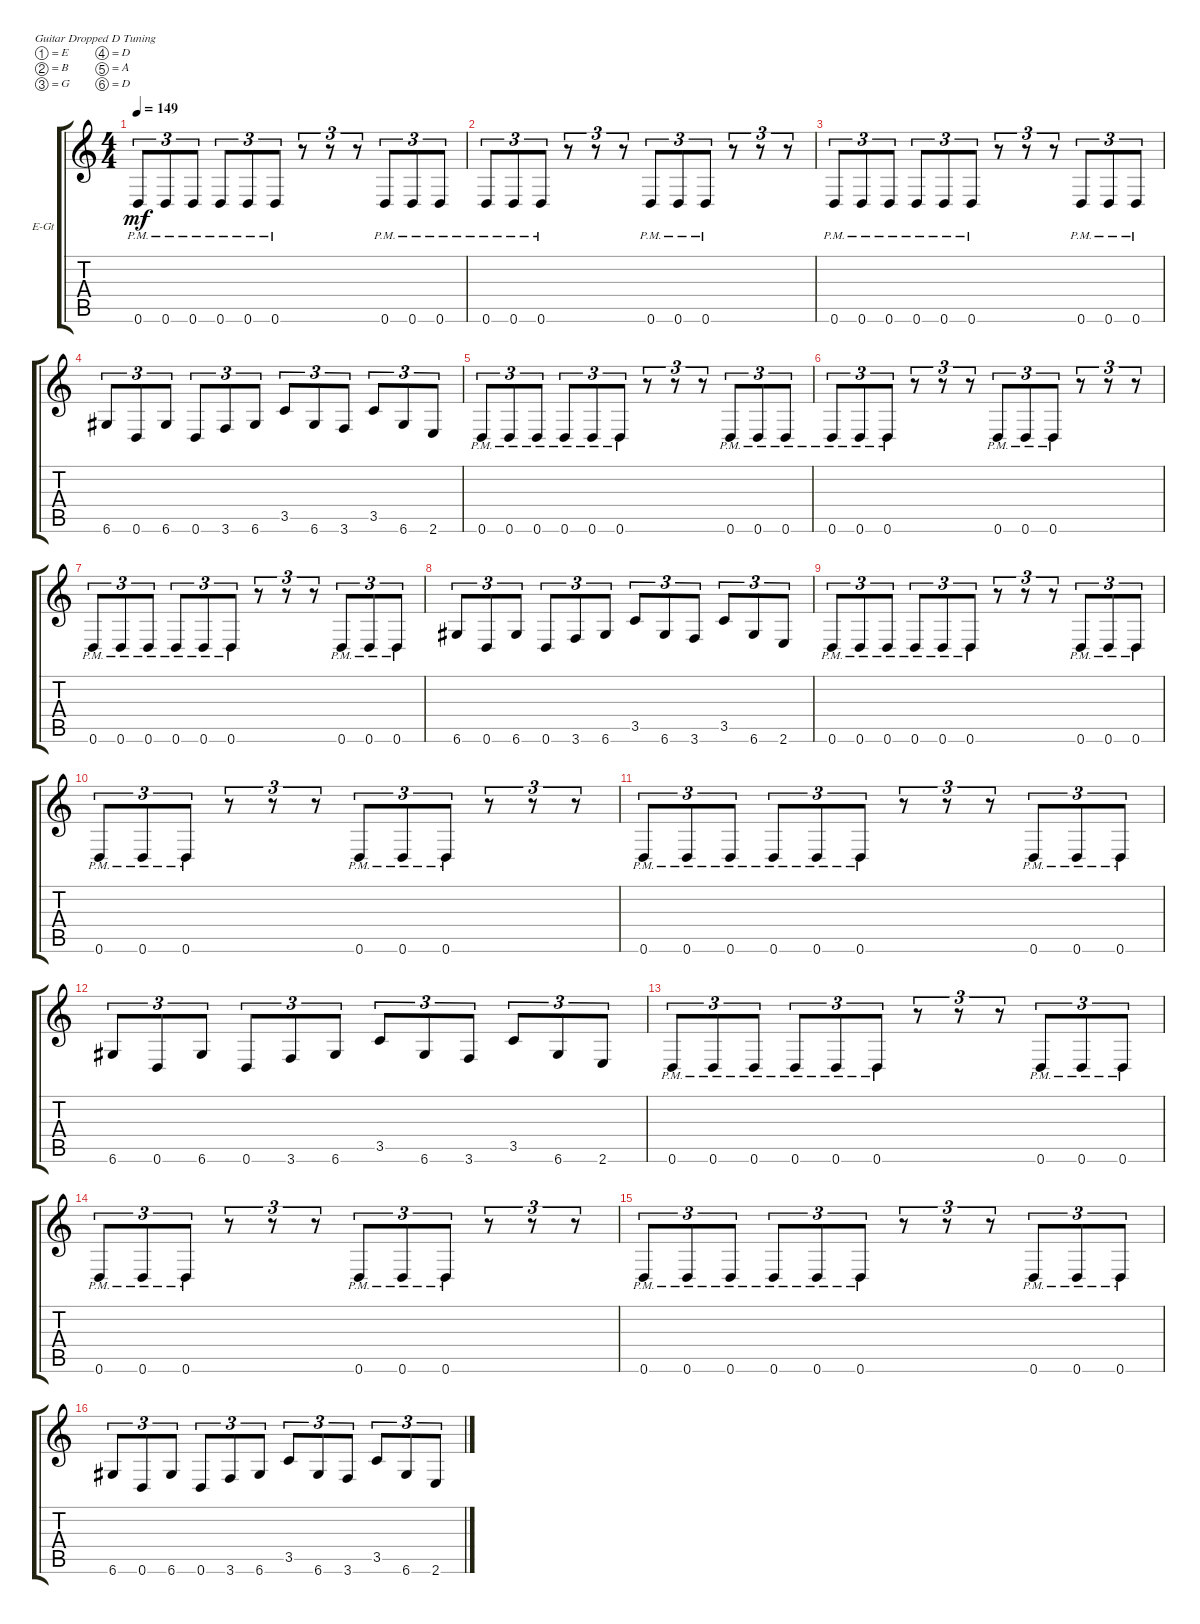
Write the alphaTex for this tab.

\defaultSystemsLayout 4
\bracketExtendMode groupsimilarinstruments
\firstSystemTrackNameOrientation horizontal
\otherSystemsTrackNameOrientation horizontal
\track ("Willie Adler I" "E-Gt") {instrument distortionguitar}
\staff {score tabs}
\tuning (E4 B3 G3 D3 A2 D2)
\ts (4 4)
\tempo 149
\clef g2
\ks c
0.6{pm}.8{tu (3 2) dy mf} 0.6{pm}.8{tu (3 2)} 0.6{pm}.8{tu (3 2)} 0.6{pm}.8{tu (3 2)} 0.6{pm}.8{tu (3 2)} 0.6{pm}.8{tu (3 2)} r.8{tu (3 2)} r.8{tu (3 2)} r.8{tu (3 2)} 0.6{pm}.8{tu (3 2)} 0.6{pm}.8{tu (3 2)} 0.6{pm}.8{tu (3 2)} |
0.6{pm}.8{tu (3 2)} 0.6{pm}.8{tu (3 2)} 0.6{pm}.8{tu (3 2)} r.8{tu (3 2)} r.8{tu (3 2)} r.8{tu (3 2)} 0.6{pm}.8{tu (3 2)} 0.6{pm}.8{tu (3 2)} 0.6{pm}.8{tu (3 2)} r.8{tu (3 2)} r.8{tu (3 2)} r.8{tu (3 2)} |
0.6{pm}.8{tu (3 2)} 0.6{pm}.8{tu (3 2)} 0.6{pm}.8{tu (3 2)} 0.6{pm}.8{tu (3 2)} 0.6{pm}.8{tu (3 2)} 0.6{pm}.8{tu (3 2)} r.8{tu (3 2)} r.8{tu (3 2)} r.8{tu (3 2)} 0.6{pm}.8{tu (3 2)} 0.6{pm}.8{tu (3 2)} 0.6{pm}.8{tu (3 2)} |
6.6.8{tu (3 2)} 0.6.8{tu (3 2)} 6.6.8{tu (3 2)} 0.6.8{tu (3 2)} 3.6.8{tu (3 2)} 6.6.8{tu (3 2)} 3.5.8{tu (3 2)} 6.6.8{tu (3 2)} 3.6.8{tu (3 2)} 3.5.8{tu (3 2)} 6.6.8{tu (3 2)} 2.6.8{tu (3 2)} |
0.6{pm}.8{tu (3 2)} 0.6{pm}.8{tu (3 2)} 0.6{pm}.8{tu (3 2)} 0.6{pm}.8{tu (3 2)} 0.6{pm}.8{tu (3 2)} 0.6{pm}.8{tu (3 2)} r.8{tu (3 2)} r.8{tu (3 2)} r.8{tu (3 2)} 0.6{pm}.8{tu (3 2)} 0.6{pm}.8{tu (3 2)} 0.6{pm}.8{tu (3 2)} |
0.6{pm}.8{tu (3 2)} 0.6{pm}.8{tu (3 2)} 0.6{pm}.8{tu (3 2)} r.8{tu (3 2)} r.8{tu (3 2)} r.8{tu (3 2)} 0.6{pm}.8{tu (3 2)} 0.6{pm}.8{tu (3 2)} 0.6{pm}.8{tu (3 2)} r.8{tu (3 2)} r.8{tu (3 2)} r.8{tu (3 2)} |
0.6{pm}.8{tu (3 2)} 0.6{pm}.8{tu (3 2)} 0.6{pm}.8{tu (3 2)} 0.6{pm}.8{tu (3 2)} 0.6{pm}.8{tu (3 2)} 0.6{pm}.8{tu (3 2)} r.8{tu (3 2)} r.8{tu (3 2)} r.8{tu (3 2)} 0.6{pm}.8{tu (3 2)} 0.6{pm}.8{tu (3 2)} 0.6{pm}.8{tu (3 2)} |
6.6.8{tu (3 2)} 0.6.8{tu (3 2)} 6.6.8{tu (3 2)} 0.6.8{tu (3 2)} 3.6.8{tu (3 2)} 6.6.8{tu (3 2)} 3.5.8{tu (3 2)} 6.6.8{tu (3 2)} 3.6.8{tu (3 2)} 3.5.8{tu (3 2)} 6.6.8{tu (3 2)} 2.6.8{tu (3 2)} |
0.6{pm}.8{tu (3 2)} 0.6{pm}.8{tu (3 2)} 0.6{pm}.8{tu (3 2)} 0.6{pm}.8{tu (3 2)} 0.6{pm}.8{tu (3 2)} 0.6{pm}.8{tu (3 2)} r.8{tu (3 2)} r.8{tu (3 2)} r.8{tu (3 2)} 0.6{pm}.8{tu (3 2)} 0.6{pm}.8{tu (3 2)} 0.6{pm}.8{tu (3 2)} |
0.6{pm}.8{tu (3 2)} 0.6{pm}.8{tu (3 2)} 0.6{pm}.8{tu (3 2)} r.8{tu (3 2)} r.8{tu (3 2)} r.8{tu (3 2)} 0.6{pm}.8{tu (3 2)} 0.6{pm}.8{tu (3 2)} 0.6{pm}.8{tu (3 2)} r.8{tu (3 2)} r.8{tu (3 2)} r.8{tu (3 2)} |
0.6{pm}.8{tu (3 2)} 0.6{pm}.8{tu (3 2)} 0.6{pm}.8{tu (3 2)} 0.6{pm}.8{tu (3 2)} 0.6{pm}.8{tu (3 2)} 0.6{pm}.8{tu (3 2)} r.8{tu (3 2)} r.8{tu (3 2)} r.8{tu (3 2)} 0.6{pm}.8{tu (3 2)} 0.6{pm}.8{tu (3 2)} 0.6{pm}.8{tu (3 2)} |
6.6.8{tu (3 2)} 0.6.8{tu (3 2)} 6.6.8{tu (3 2)} 0.6.8{tu (3 2)} 3.6.8{tu (3 2)} 6.6.8{tu (3 2)} 3.5.8{tu (3 2)} 6.6.8{tu (3 2)} 3.6.8{tu (3 2)} 3.5.8{tu (3 2)} 6.6.8{tu (3 2)} 2.6.8{tu (3 2)} |
0.6{pm}.8{tu (3 2)} 0.6{pm}.8{tu (3 2)} 0.6{pm}.8{tu (3 2)} 0.6{pm}.8{tu (3 2)} 0.6{pm}.8{tu (3 2)} 0.6{pm}.8{tu (3 2)} r.8{tu (3 2)} r.8{tu (3 2)} r.8{tu (3 2)} 0.6{pm}.8{tu (3 2)} 0.6{pm}.8{tu (3 2)} 0.6{pm}.8{tu (3 2)} |
0.6{pm}.8{tu (3 2)} 0.6{pm}.8{tu (3 2)} 0.6{pm}.8{tu (3 2)} r.8{tu (3 2)} r.8{tu (3 2)} r.8{tu (3 2)} 0.6{pm}.8{tu (3 2)} 0.6{pm}.8{tu (3 2)} 0.6{pm}.8{tu (3 2)} r.8{tu (3 2)} r.8{tu (3 2)} r.8{tu (3 2)} |
0.6{pm}.8{tu (3 2)} 0.6{pm}.8{tu (3 2)} 0.6{pm}.8{tu (3 2)} 0.6{pm}.8{tu (3 2)} 0.6{pm}.8{tu (3 2)} 0.6{pm}.8{tu (3 2)} r.8{tu (3 2)} r.8{tu (3 2)} r.8{tu (3 2)} 0.6{pm}.8{tu (3 2)} 0.6{pm}.8{tu (3 2)} 0.6{pm}.8{tu (3 2)} |
6.6.8{tu (3 2)} 0.6.8{tu (3 2)} 6.6.8{tu (3 2)} 0.6.8{tu (3 2)} 3.6.8{tu (3 2)} 6.6.8{tu (3 2)} 3.5.8{tu (3 2)} 6.6.8{tu (3 2)} 3.6.8{tu (3 2)} 3.5.8{tu (3 2)} 6.6.8{tu (3 2)} 2.6.8{tu (3 2)}
